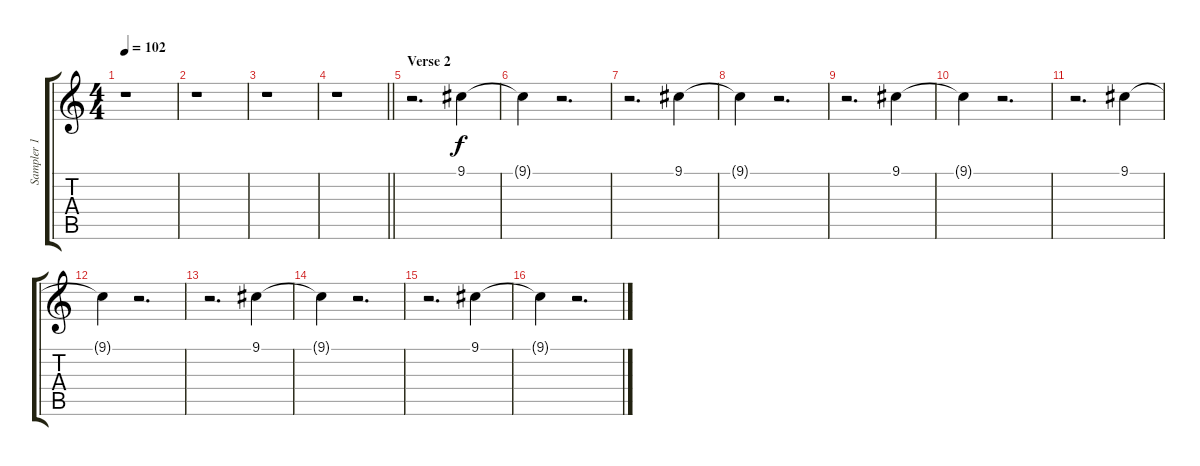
\track ("Sampler 1" "Sampler 1") {instrument electricpiano1}
\staff {score tabs}
\tuning (E4 B3 G3 D3 A2 E2) {hide}
\ts (4 4)
\tempo 102
\clef g2
\ks c
r.1{dy f} |
r.1 |
r.1 |
\barLineRight lightlight
r.1 |
\section ("" "Verse 2")
r.2{d} 9.1.4 |
9.1{t}.4 r.2{d} |
r.2{d} 9.1.4 |
9.1{t}.4 r.2{d} |
r.2{d} 9.1.4 |
9.1{t}.4 r.2{d} |
r.2{d} 9.1.4 |
9.1{t}.4 r.2{d} |
r.2{d} 9.1.4 |
9.1{t}.4 r.2{d} |
r.2{d} 9.1.4 |
9.1{t}.4 r.2{d}
